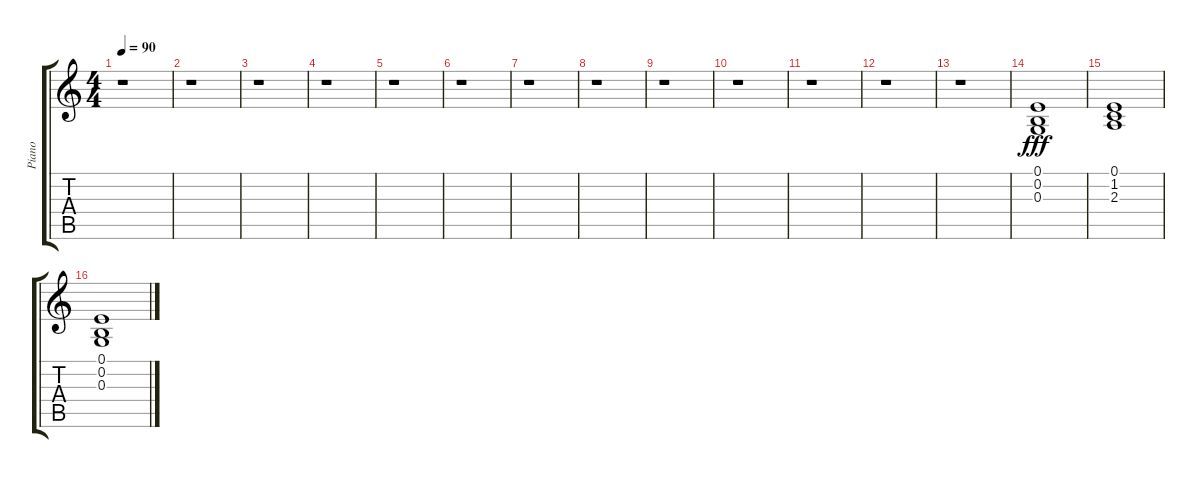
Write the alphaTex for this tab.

\track ("Piano" "Piano") {instrument acousticgrandpiano}
\staff {score tabs}
\tuning (E4 B3 G3 D3 A2 E2) {hide}
\ts (4 4)
\tempo 90
\clef g2
\ks c
r.1{dy fff instrument acousticgrandpiano} |
r.1 |
r.1 |
r.1 |
r.1 |
r.1 |
r.1 |
r.1 |
r.1 |
r.1 |
r.1 |
r.1 |
r.1 |
(0.1 0.2 0.3).1 |
(0.1 1.2 2.3).1 |
(0.1 0.2 0.3).1
